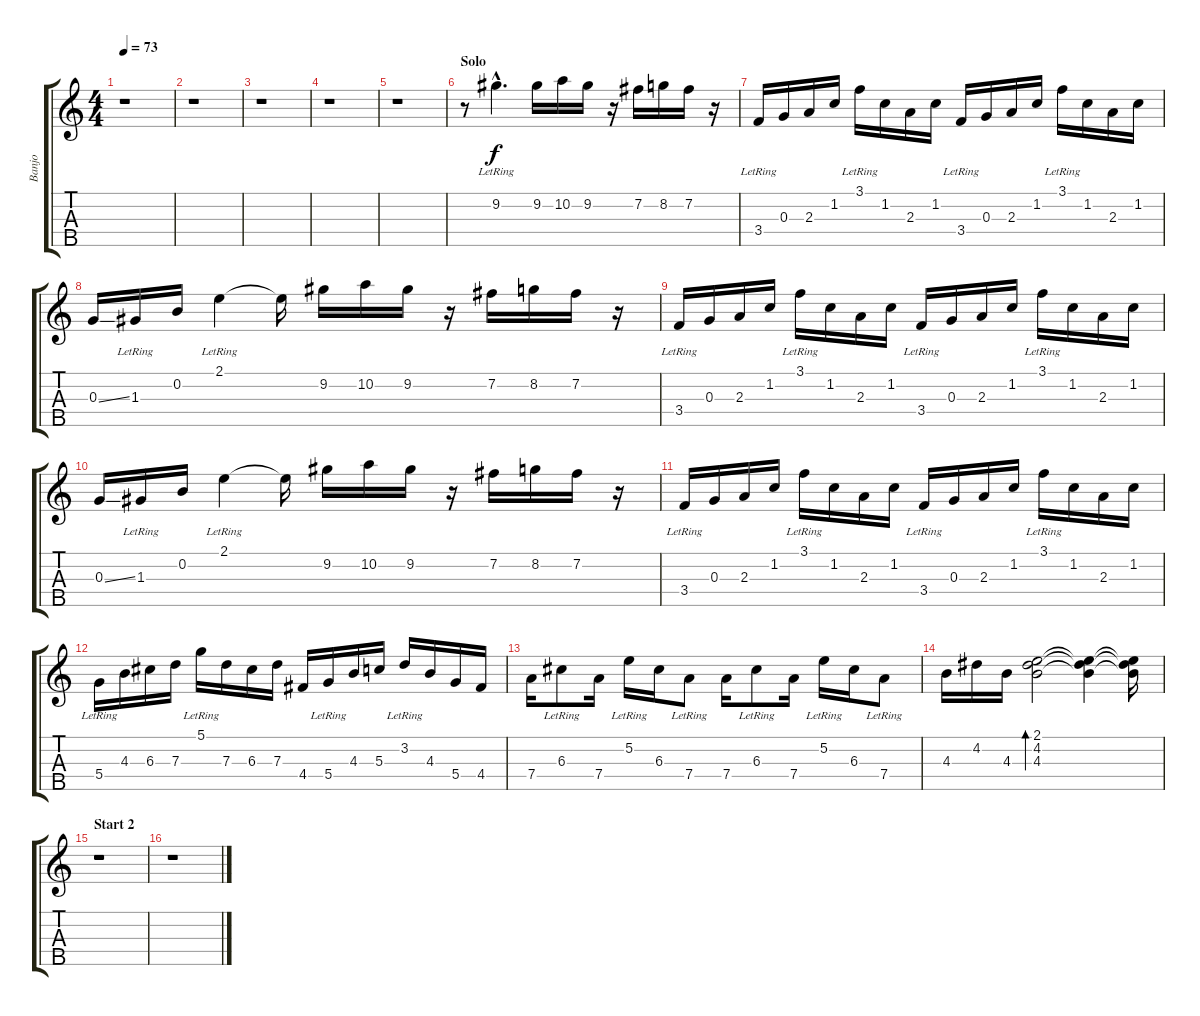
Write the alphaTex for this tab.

\track ("Banjo" "Banjo") {instrument banjo}
\staff {score tabs}
\tuning (D4 B3 G3 D3 G4) {hide}
\displaytranspose 12
\ts (4 4)
\tempo 73
\clef g2
\ks c
r.1{dy f} |
r.1 |
r.1 |
r.1 |
r.1 |
\section ("" "Solo")
r.8 9.2{hac lr}.4{d} 9.2.16 10.2.16 9.2.16 r.16 7.2.16 8.2.16 7.2.16 r.16 |
3.4{lr}.16 0.3.16 2.3.16 1.2.16 3.1{lr}.16 1.2.16 2.3.16 1.2.16 3.4{lr}.16 0.3.16 2.3.16 1.2.16 3.1{lr}.16 1.2.16 2.3.16 1.2.16 |
0.3{ss}.16 1.3{lr}.16 0.2.16 2.1{lr}.4 2.1{t}.16 9.2.16 10.2.16 9.2.16 r.16 7.2.16 8.2.16 7.2.16 r.16 |
3.4{lr}.16 0.3.16 2.3.16 1.2.16 3.1{lr}.16 1.2.16 2.3.16 1.2.16 3.4{lr}.16 0.3.16 2.3.16 1.2.16 3.1{lr}.16 1.2.16 2.3.16 1.2.16 |
0.3{ss}.16 1.3{lr}.16 0.2.16 2.1{lr}.4 2.1{t}.16 9.2.16 10.2.16 9.2.16 r.16 7.2.16 8.2.16 7.2.16 r.16 |
3.4{lr}.16 0.3.16 2.3.16 1.2.16 3.1{lr}.16 1.2.16 2.3.16 1.2.16 3.4{lr}.16 0.3.16 2.3.16 1.2.16 3.1{lr}.16 1.2.16 2.3.16 1.2.16 |
5.4{lr}.16 4.3.16 6.3.16 7.3.16 5.1{lr}.16 7.3.16 6.3.16 7.3.16 4.4.16 5.4{lr}.16 4.3.16 5.3.16 3.2{lr}.16 4.3.16 5.4.16 4.4.16 |
7.4.16 6.3{lr}.8 7.4.16 5.2{lr}.16 6.3.16 7.4{lr}.8 7.4.16 6.3{lr}.8 7.4.16 5.2{lr}.16 6.3.16 7.4{lr}.8 |
4.3.16 4.2.16 4.3.16 (2.1 4.2 4.3).2{bd 120} (2.1{t} 4.2{t} 4.3{t}).4 (2.1{t} 4.2{t} 4.3{t}).16 |
\section ("" "Start 2")
r.1 |
r.1
